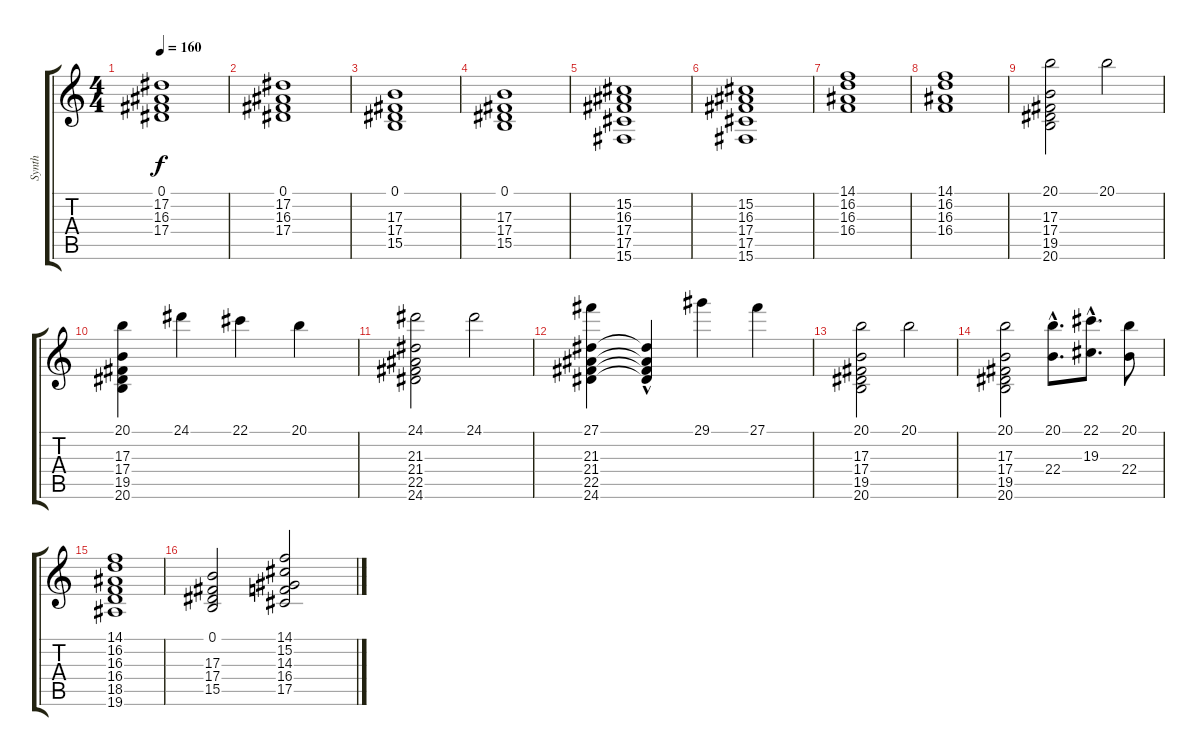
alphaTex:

\track ("Synth" "Synth") {instrument stringensemble1}
\staff {score tabs}
\tuning (Eb4 Bb3 Gb3 Db3 Ab2 Eb2) {hide}
\ts (4 4)
\tempo 160
\clef g2
\ks c
(0.1 17.2 16.3 17.4).1{dy f} |
(0.1 17.2 16.3 17.4).1 |
(0.1 17.3 17.4 15.5).1 |
(0.1 17.3 17.4 15.5).1 |
(15.2 16.3 17.4 17.5 15.6).1 |
(15.2 16.3 17.4 17.5 15.6).1 |
(14.1 16.2 16.3 16.4).1 |
(14.1 16.2 16.3 16.4).1 |
(20.1 17.3 17.4 19.5 20.6).2 20.1.2 |
(20.1 17.3 17.4 19.5 20.6).4 24.1.4 22.1.4 20.1.4 |
(24.1 21.3 21.4 22.5 24.6).2 24.1.2 |
(27.1 21.3 21.4 22.5 24.6).4 (21.3{hac t} 21.4{hac t} 22.5{hac t} 24.6{hac t}).4 29.1.4 27.1.4 |
(20.1 17.3 17.4 19.5 20.6).2 20.1.2 |
(20.1 17.3 17.4 19.5 20.6).2 (20.1{hac} 22.4{hac}).8{d} (22.1{hac} 19.3{hac}).8{d} (20.1 22.4).8 |
(14.1 16.2 16.3 16.4 18.5 19.6).1 |
(0.1 17.3 17.4 15.5).2 (14.1 15.2 14.3 16.4 17.5).2
